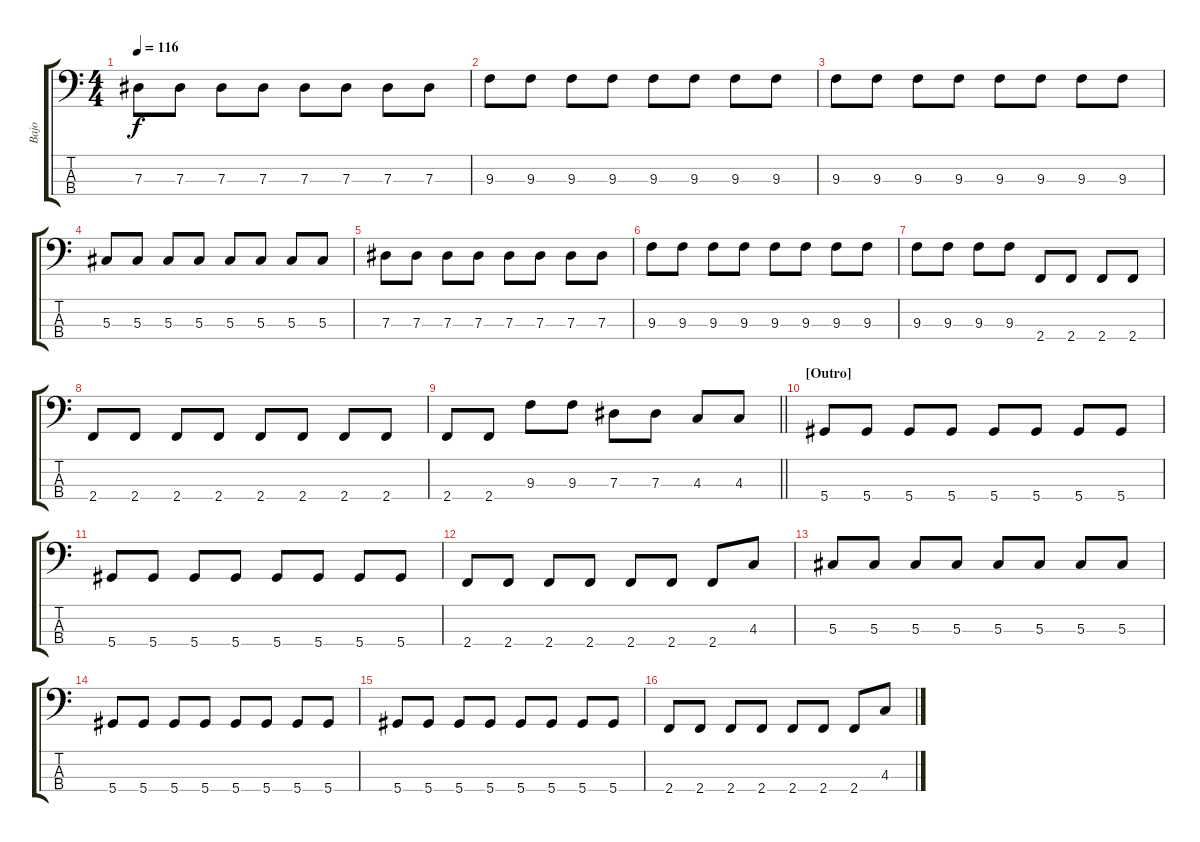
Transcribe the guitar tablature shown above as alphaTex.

\track ("Bajo" "Bajo") {instrument electricbasspick}
\staff {score tabs}
\tuning (Gb2 Db2 Ab1 Eb1) {hide}
\ts (4 4)
\tempo 116
\clef f4
\ks c
7.3.8{dy f} 7.3.8 7.3.8 7.3.8 7.3.8 7.3.8 7.3.8 7.3.8 |
9.3.8 9.3.8 9.3.8 9.3.8 9.3.8 9.3.8 9.3.8 9.3.8 |
9.3.8 9.3.8 9.3.8 9.3.8 9.3.8 9.3.8 9.3.8 9.3.8 |
5.3.8 5.3.8 5.3.8 5.3.8 5.3.8 5.3.8 5.3.8 5.3.8 |
7.3.8 7.3.8 7.3.8 7.3.8 7.3.8 7.3.8 7.3.8 7.3.8 |
9.3.8 9.3.8 9.3.8 9.3.8 9.3.8 9.3.8 9.3.8 9.3.8 |
9.3.8 9.3.8 9.3.8 9.3.8 2.4.8 2.4.8 2.4.8 2.4.8 |
2.4.8 2.4.8 2.4.8 2.4.8 2.4.8 2.4.8 2.4.8 2.4.8 |
\barLineRight lightlight
2.4.8 2.4.8 9.3.8 9.3.8 7.3.8 7.3.8 4.3.8 4.3.8 |
\section ("" "[Outro]")
5.4.8 5.4.8 5.4.8 5.4.8 5.4.8 5.4.8 5.4.8 5.4.8 |
5.4.8 5.4.8 5.4.8 5.4.8 5.4.8 5.4.8 5.4.8 5.4.8 |
2.4.8 2.4.8 2.4.8 2.4.8 2.4.8 2.4.8 2.4.8 4.3.8 |
5.3.8 5.3.8 5.3.8 5.3.8 5.3.8 5.3.8 5.3.8 5.3.8 |
5.4.8 5.4.8 5.4.8 5.4.8 5.4.8 5.4.8 5.4.8 5.4.8 |
5.4.8 5.4.8 5.4.8 5.4.8 5.4.8 5.4.8 5.4.8 5.4.8 |
2.4.8 2.4.8 2.4.8 2.4.8 2.4.8 2.4.8 2.4.8 4.3.8
